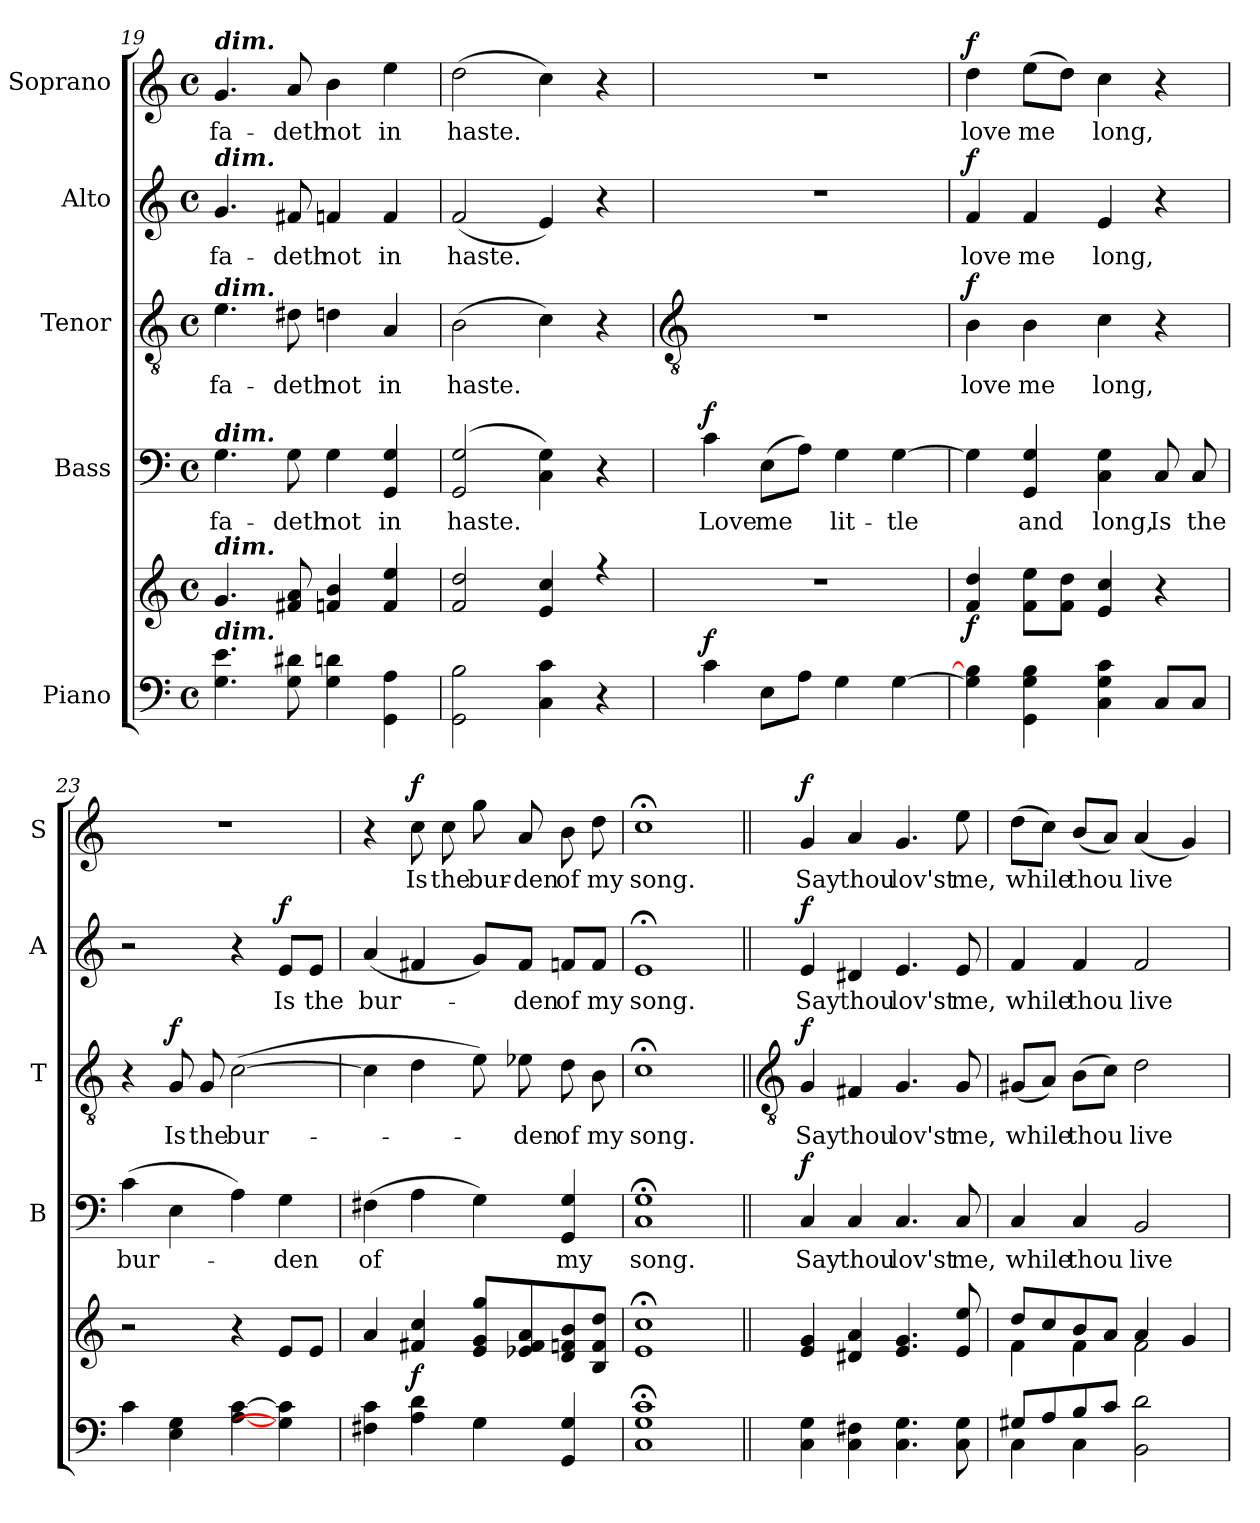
**kern	**kern	**dynam	**kern	**text	**dynam	**kern	**text	**dynam	**kern	**text	**dynam	**kern	**text	**dynam
*part5	*part5	*part5	*part4	*part4	*part4	*part3	*part3	*part3	*part2	*part2	*part2	*part1	*part1	*part1
*staff6	*staff5	*staff5/6	*staff4	*staff4	*staff4	*staff3	*staff3	*staff3	*staff2	*staff2	*staff2	*staff1	*staff1	*staff1
*I"Piano	*	*	*I"Bass	*	*	*I"Tenor	*	*	*I"Alto	*	*	*I"Soprano	*	*
*	*	*	*I'B	*	*	*I'T	*	*	*I'A	*	*	*I'S	*	*
*clefF4	*clefG2	*	*clefF4	*	*	*clefGv2	*	*	*clefG2	*	*	*clefG2	*	*
*k[]	*k[]	*	*k[]	*	*	*k[]	*	*	*k[]	*	*	*k[]	*	*
*C:	*C:	*	*C:	*	*	*C:	*	*	*C:	*	*	*C:	*	*
*M4/4	*M4/4	*	*M4/4	*	*	*M4/4	*	*	*M4/4	*	*	*M4/4	*	*
*met(c)	*met(c)	*	*met(c)	*	*	*met(c)	*	*	*met(c)	*	*	*met(c)	*	*
=19	=19	=19	=19	=19	=19	=19	=19	=19	=19	=19	=19	=19	=19	=19
*	*^	*	*	*	*	*	*	*	*	*	*	*	*	*
!	!	!	!	!	!	!	!	!	!	!	!	!	!LO:TX:a:Bi:t=dim.	!	!
!	!	!	!	!	!	!	!	!	!	!LO:TX:a:Bi:t=dim.	!	!	!	!	!
!	!	!	!	!	!	!	!LO:TX:a:Bi:t=dim.	!	!	!	!	!	!	!	!
!	!	!	!	!LO:TX:a:Bi:t=dim.	!	!	!	!	!	!	!	!	!	!	!
!	!LO:TX:a:Bi:t=dim.	!	!	!	!	!	!	!	!	!	!	!	!	!	!
!LO:TX:a:Bi:t=dim.	!	!	!	!	!	!	!	!	!	!	!	!	!	!	!
!	!	!	!	!	!LO:LY:b	!	!	!LO:LY:b	!	!	!LO:LY:b	!	!	!LO:LY:b	!
4.G 4.e	4.g	1ryy	.	4.G	fa-	.	4.e	fa-	.	4.g	fa-	.	4.g	fa-	.
!	!	!	!	!	!LO:LY:b	!	!	!LO:LY:b	!	!	!LO:LY:b	!	!	!LO:LY:b	!
8G 8d#X	8f#X 8a	.	.	8G	-deth	.	8d#X	-deth	.	8f#X	-deth	.	8a	-deth	.
!	!	!	!	!	!LO:LY:b	!	!	!LO:LY:b	!	!	!LO:LY:b	!	!	!LO:LY:b	!
4G 4dn	4fn 4b	.	.	4G	not	.	4dn	not	.	4fn	not	.	4b	not	.
!	!	!	!	!	!LO:LY:b	!	!	!LO:LY:b	!	!	!LO:LY:b	!	!	!LO:LY:b	!
4GG 4A	4f 4ee	.	.	4GG 4G	in	.	4A	in	.	4f	in	.	4ee	in	.
=20	=20	=20	=20	=20	=20	=20	=20	=20	=20	=20	=20	=20	=20	=20	=20
!	!	!	!	!	!LO:LY:b	!	!	!LO:LY:b	!	!	!LO:LY:b	!	!	!LO:LY:b	!
2GG 2B	2f 2dd	1ryy	.	(<2GG 2G	haste.	.	(>2B	haste.	.	(<2f	haste.	.	(>2dd	haste.	.
4C 4c	4e 4cc	.	.	4C 4G)	.	.	4c)	.	.	4e)	.	.	4cc)	.	.
4r	4r	.	.	4r	.	.	4r	.	.	4r	.	.	4r	.	.
*	*v	*v	*	*	*	*	*	*	*	*	*	*	*	*	*
!!LO:LB:g=z
=21	=21	=21	=21	=21	=21	=21	=21	=21	=21	=21	=21	=21	=21	=21
*	*	*	*	*	*	*clefGv2	*	*	*	*	*	*	*	*
!	!	!LO:DY:a=2	!	!LO:LY:b	!LO:DY:b	!	!	!	!	!	!	!	!	!
4c	1r	f	4c	Love	f	1r	.	.	1r	.	.	1r	.	.
!	!	!	!	!LO:LY:b	!	!	!	!	!	!	!	!	!	!
8EL	.	.	(>8EL	me	.	.	.	.	.	.	.	.	.	.
8AJ	.	.	8AJ)	.	.	.	.	.	.	.	.	.	.	.
!	!	!	!	!LO:LY:b	!	!	!	!	!	!	!	!	!	!
4G	.	.	4G	lit-	.	.	.	.	.	.	.	.	.	.
!	!	!	!	!LO:LY:b	!	!	!	!	!	!	!	!	!	!
[4G	.	.	[4G	-tle	.	.	.	.	.	.	.	.	.	.
=22	=22	=22	=22	=22	=22	=22	=22	=22	=22	=22	=22	=22	=22	=22
!	!	!LO:DY:b	!	!	!	!	!LO:LY:b	!LO:DY:b	!	!LO:LY:b	!LO:DY:b	!	!LO:LY:b	!LO:DY:b
4G] 4B]	4f 4dd	f	4G]	.	.	4B	love	f	4f	love	f	4dd	love	f
!	!	!	!	!LO:LY:b	!	!	!LO:LY:b	!	!	!LO:LY:b	!	!	!LO:LY:b	!
4GG 4G 4B	8f 8eeL	.	4GG 4G	and	.	4B	me	.	4f	me	.	(>8eeL	me	.
.	8f 8ddJ	.	.	.	.	.	.	.	.	.	.	8ddJ)	.	.
!	!	!	!	!LO:LY:b	!	!	!LO:LY:b	!	!	!LO:LY:b	!	!	!LO:LY:b	!
4C 4G 4c	4e 4cc	.	4C 4G	long,	.	4c	long,	.	4e	long,	.	4cc	long,	.
!	!	!	!	!LO:LY:b	!	!	!	!	!	!	!	!	!	!
8CL	4r	.	8C	Is	.	4r	.	.	4r	.	.	4r	.	.
!	!	!	!	!LO:LY:b	!	!	!	!	!	!	!	!	!	!
8CJ	.	.	8C	the	.	.	.	.	.	.	.	.	.	.
=23	=23	=23	=23	=23	=23	=23	=23	=23	=23	=23	=23	=23	=23	=23
!	!	!	!	!LO:LY:b	!	!	!	!	!	!	!	!	!	!
4c	2r	.	(>4c	bur-	.	4r	.	.	2r	.	.	1r	.	.
!	!	!	!	!	!	!	!LO:LY:b	!LO:DY:b	!	!	!	!	!	!
4E 4G	.	.	4E	.	.	8G	Is	f	.	.	.	.	.	.
!	!	!	!	!	!	!	!LO:LY:b	!	!	!	!	!	!	!
.	.	.	.	.	.	8G	the	.	.	.	.	.	.	.
!	!	!	!	!	!	!	!LO:LY:b	!	!	!	!	!	!	!
[4A [4c	4r	.	4A)	.	.	(>[2c	bur-	.	4r	.	.	.	.	.
!	!	!	!	!LO:LY:b	!	!	!	!	!	!LO:LY:b	!LO:DY:b	!	!	!
4G] 4c]	8eL	.	4G	den	.	.	.	.	8e/L	Is	f	.	.	.
!	!	!	!	!	!	!	!	!	!	!LO:LY:b	!	!	!	!
.	8eJ	.	.	.	.	.	.	.	8e/J	the	.	.	.	.
=24	=24	=24	=24	=24	=24	=24	=24	=24	=24	=24	=24	=24	=24	=24
!	!	!	!	!LO:LY:b	!	!	!	!	!	!LO:LY:b	!	!	!	!
4F#X 4c	4a	.	(>4F#X	of	.	4c]	.	.	(<4a	bur-	.	4r	.	.
!	!	!LO:DY:b	!	!	!	!	!	!	!	!	!	!	!LO:LY:b	!LO:DY:b
4A 4d	4f#X 4cc	f	4A	.	.	4d	.	.	4f#X	.	.	8cc	Is	f
!	!	!	!	!	!	!	!	!	!	!	!	!	!LO:LY:b	!
.	.	.	.	.	.	.	.	.	.	.	.	8cc	the	.
!	!	!	!	!	!	!	!	!	!	!	!	!	!LO:LY:b	!
4G	8e 8g 8ggL	.	4G)	.	.	8e)	.	.	8g/L)	.	.	8gg	bur-	.
!	!	!	!	!	!	!	!LO:LY:b	!	!	!LO:LY:b	!	!	!LO:LY:b	!
.	8e-X 8f# 8a	.	.	.	.	8e-X	den	.	8f#/J	den	.	8a	-den	.
!	!	!	!	!LO:LY:b	!	!	!LO:LY:b	!	!	!LO:LY:b	!	!	!LO:LY:b	!
4GG 4G	8d 8fn 8b	.	4GG 4G	my	.	8d	of	.	8fn/L	of	.	8b	of	.
!	!	!	!	!	!	!	!LO:LY:b	!	!	!LO:LY:b	!	!	!LO:LY:b	!
.	8B 8f 8ddJ	.	.	.	.	8B	my	.	8f/J	my	.	8dd	my	.
=25	=25	=25	=25	=25	=25	=25	=25	=25	=25	=25	=25	=25	=25	=25
!	!	!	!	!LO:LY:b	!	!	!LO:LY:b	!	!	!LO:LY:b	!	!	!LO:LY:b	!
1C; 1G; 1c;	1e;< 1cc;<	.	1C;< 1G;<	song.	.	1c;<	song.	.	1e;<	song.	.	1cc;<	song.	.
!!LO:LB:g=z
=26||	=26||	=26||	=26||	=26||	=26||	=26||	=26||	=26||	=26||	=26||	=26||	=26||	=26||	=26||
*	*	*	*	*	*	*clefGv2	*	*	*	*	*	*	*	*
*^	*^	*	*	*	*	*	*	*	*	*	*	*	*	*
!	!	!	!	!LO:DY:b=2	!	!LO:LY:b	!	!	!LO:LY:b	!	!	!LO:LY:b	!	!	!LO:LY:b	!
!	!	!	!	!LO:DY:n=1:b=2	!	!	!	!	!	!	!	!	!	!	!	!
!	!	!	!	!LO:DY:n=2:b	!	!	!LO:DY:b	!	!	!LO:DY:b	!	!	!LO:DY:b	!	!	!LO:DY:b
1ryy	4C\ 4G\	4e 4g	1ryy	p f f	4C	Say	f	4G	Say	f	4e	Say	f	4g	Say	f
!	!	!	!	!	!	!LO:LY:b	!	!	!LO:LY:b	!	!	!LO:LY:b	!	!	!LO:LY:b	!
.	4C\ 4F#X\	4d#X 4a	.	.	4C	thou	.	4F#X	thou	.	4d#X	thou	.	4a	thou	.
!	!	!	!	!	!	!LO:LY:b	!	!	!LO:LY:b	!	!	!LO:LY:b	!	!	!LO:LY:b	!
.	4.C\ 4.G\	4.e 4.g	.	.	4.C	lov'st	.	4.G	lov'st	.	4.e	lov'st	.	4.g	lov'st	.
!	!	!	!	!	!	!LO:LY:b	!	!	!LO:LY:b	!	!	!LO:LY:b	!	!	!LO:LY:b	!
.	8C\ 8G\	8e 8ee	.	.	8C	me,	.	8G	me,	.	8e	me,	.	8ee	me,	.
=27	=27	=27	=27	=27	=27	=27	=27	=27	=27	=27	=27	=27	=27	=27	=27	=27
!	!	!	!	!	!	!LO:LY:b	!	!	!LO:LY:b	!	!	!LO:LY:b	!	!	!LO:LY:b	!
8G#X/L	4C\	8dd/L	4f\	.	4C	while	.	(<8G#XL	while	.	4f	while	.	(>8ddL	while	.
8A/	.	8cc/	.	.	.	.	.	8AJ)	.	.	.	.	.	8ccJ)	.	.
!	!	!	!	!	!	!LO:LY:b	!	!	!LO:LY:b	!	!	!LO:LY:b	!	!	!LO:LY:b	!
8B/	4C\	8b/	4f\	.	4C	thou	.	(>8BL	thou	.	4f	thou	.	(<8bL	thou	.
8c/J	.	8a/J	.	.	.	.	.	8cJ)	.	.	.	.	.	8aJ)	.	.
!	!	!	!	!	!	!LO:LY:b	!	!	!LO:LY:b	!	!	!LO:LY:b	!	!	!LO:LY:b	!
2ryy	2BB\ 2d\	4a	2f\	.	2BB	live	.	2d	live	.	2f	live	.	(<4a	live	.
.	.	4g	.	.	.	.	.	.	.	.	.	.	.	4g)	.	.
*v	*v	*	*	*	*	*	*	*	*	*	*	*	*	*	*	*
*	*v	*v	*	*	*	*	*	*	*	*	*	*	*	*	*
=	=	=	=	=	=	=	=	=	=	=	=	=	=	=
*-	*-	*-	*-	*-	*-	*-	*-	*-	*-	*-	*-	*-	*-	*-
